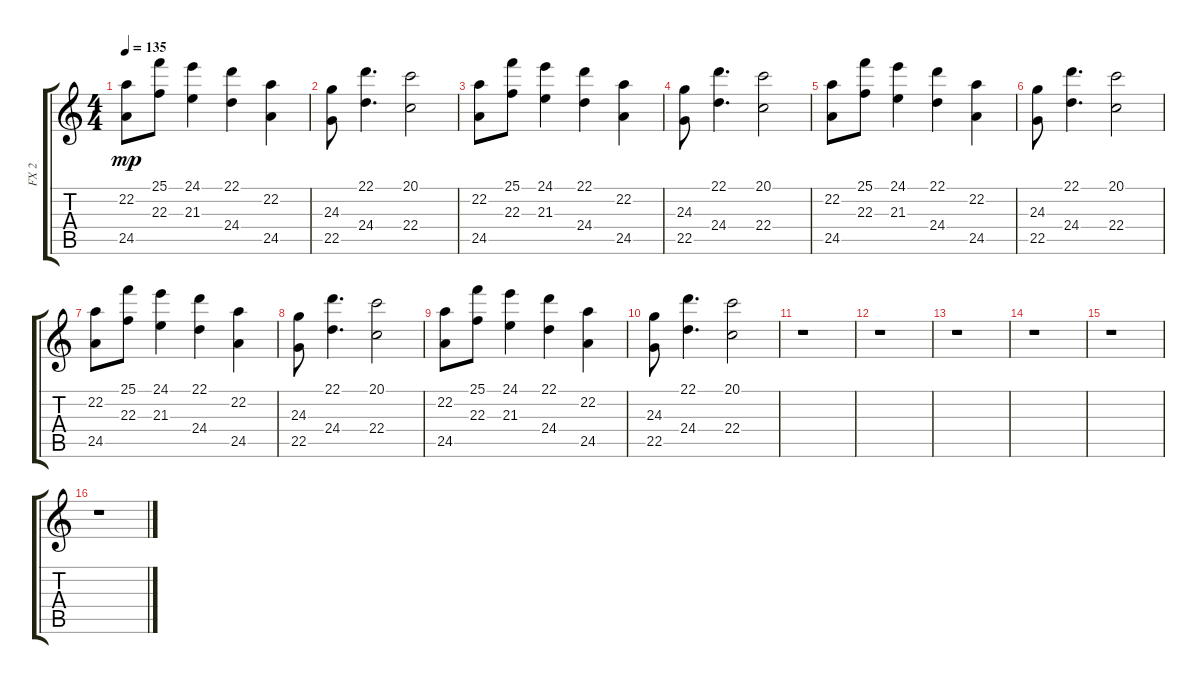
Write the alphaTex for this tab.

\track ("FX 2" "FX 2") {instrument lead8bassandlead}
\staff {score tabs}
\tuning (E4 B3 G3 D3 A2 E2) {hide}
\ts (4 4)
\tempo 135
\clef g2
\ks c
(22.2 24.5).8{dy mp volume 10} (25.1 22.3).8{volume 10} (24.1 21.3).4{volume 10} (22.1 24.4).4{volume 10} (22.2 24.5).4{volume 10} |
(24.3 22.5).8{volume 10} (22.1 24.4).4{d volume 10} (20.1 22.4).2{volume 10} |
(22.2 24.5).8{volume 10} (25.1 22.3).8{volume 10} (24.1 21.3).4{volume 10} (22.1 24.4).4{volume 10} (22.2 24.5).4{volume 10} |
(24.3 22.5).8{volume 10} (22.1 24.4).4{d volume 10} (20.1 22.4).2{volume 10} |
(22.2 24.5).8{volume 10} (25.1 22.3).8{volume 10} (24.1 21.3).4{volume 10} (22.1 24.4).4{volume 10} (22.2 24.5).4{volume 10} |
(24.3 22.5).8{volume 10} (22.1 24.4).4{d volume 10} (20.1 22.4).2{volume 10} |
(22.2 24.5).8{volume 10} (25.1 22.3).8{volume 10} (24.1 21.3).4{volume 10} (22.1 24.4).4{volume 10} (22.2 24.5).4{volume 10} |
(24.3 22.5).8{volume 10} (22.1 24.4).4{d volume 10} (20.1 22.4).2{volume 10} |
(22.2 24.5).8{volume 10} (25.1 22.3).8{volume 10} (24.1 21.3).4{volume 10} (22.1 24.4).4{volume 10} (22.2 24.5).4{volume 10} |
(24.3 22.5).8{volume 10} (22.1 24.4).4{d volume 10} (20.1 22.4).2{volume 10} |
r.1 |
r.1 |
r.1 |
r.1 |
r.1 |
r.1
